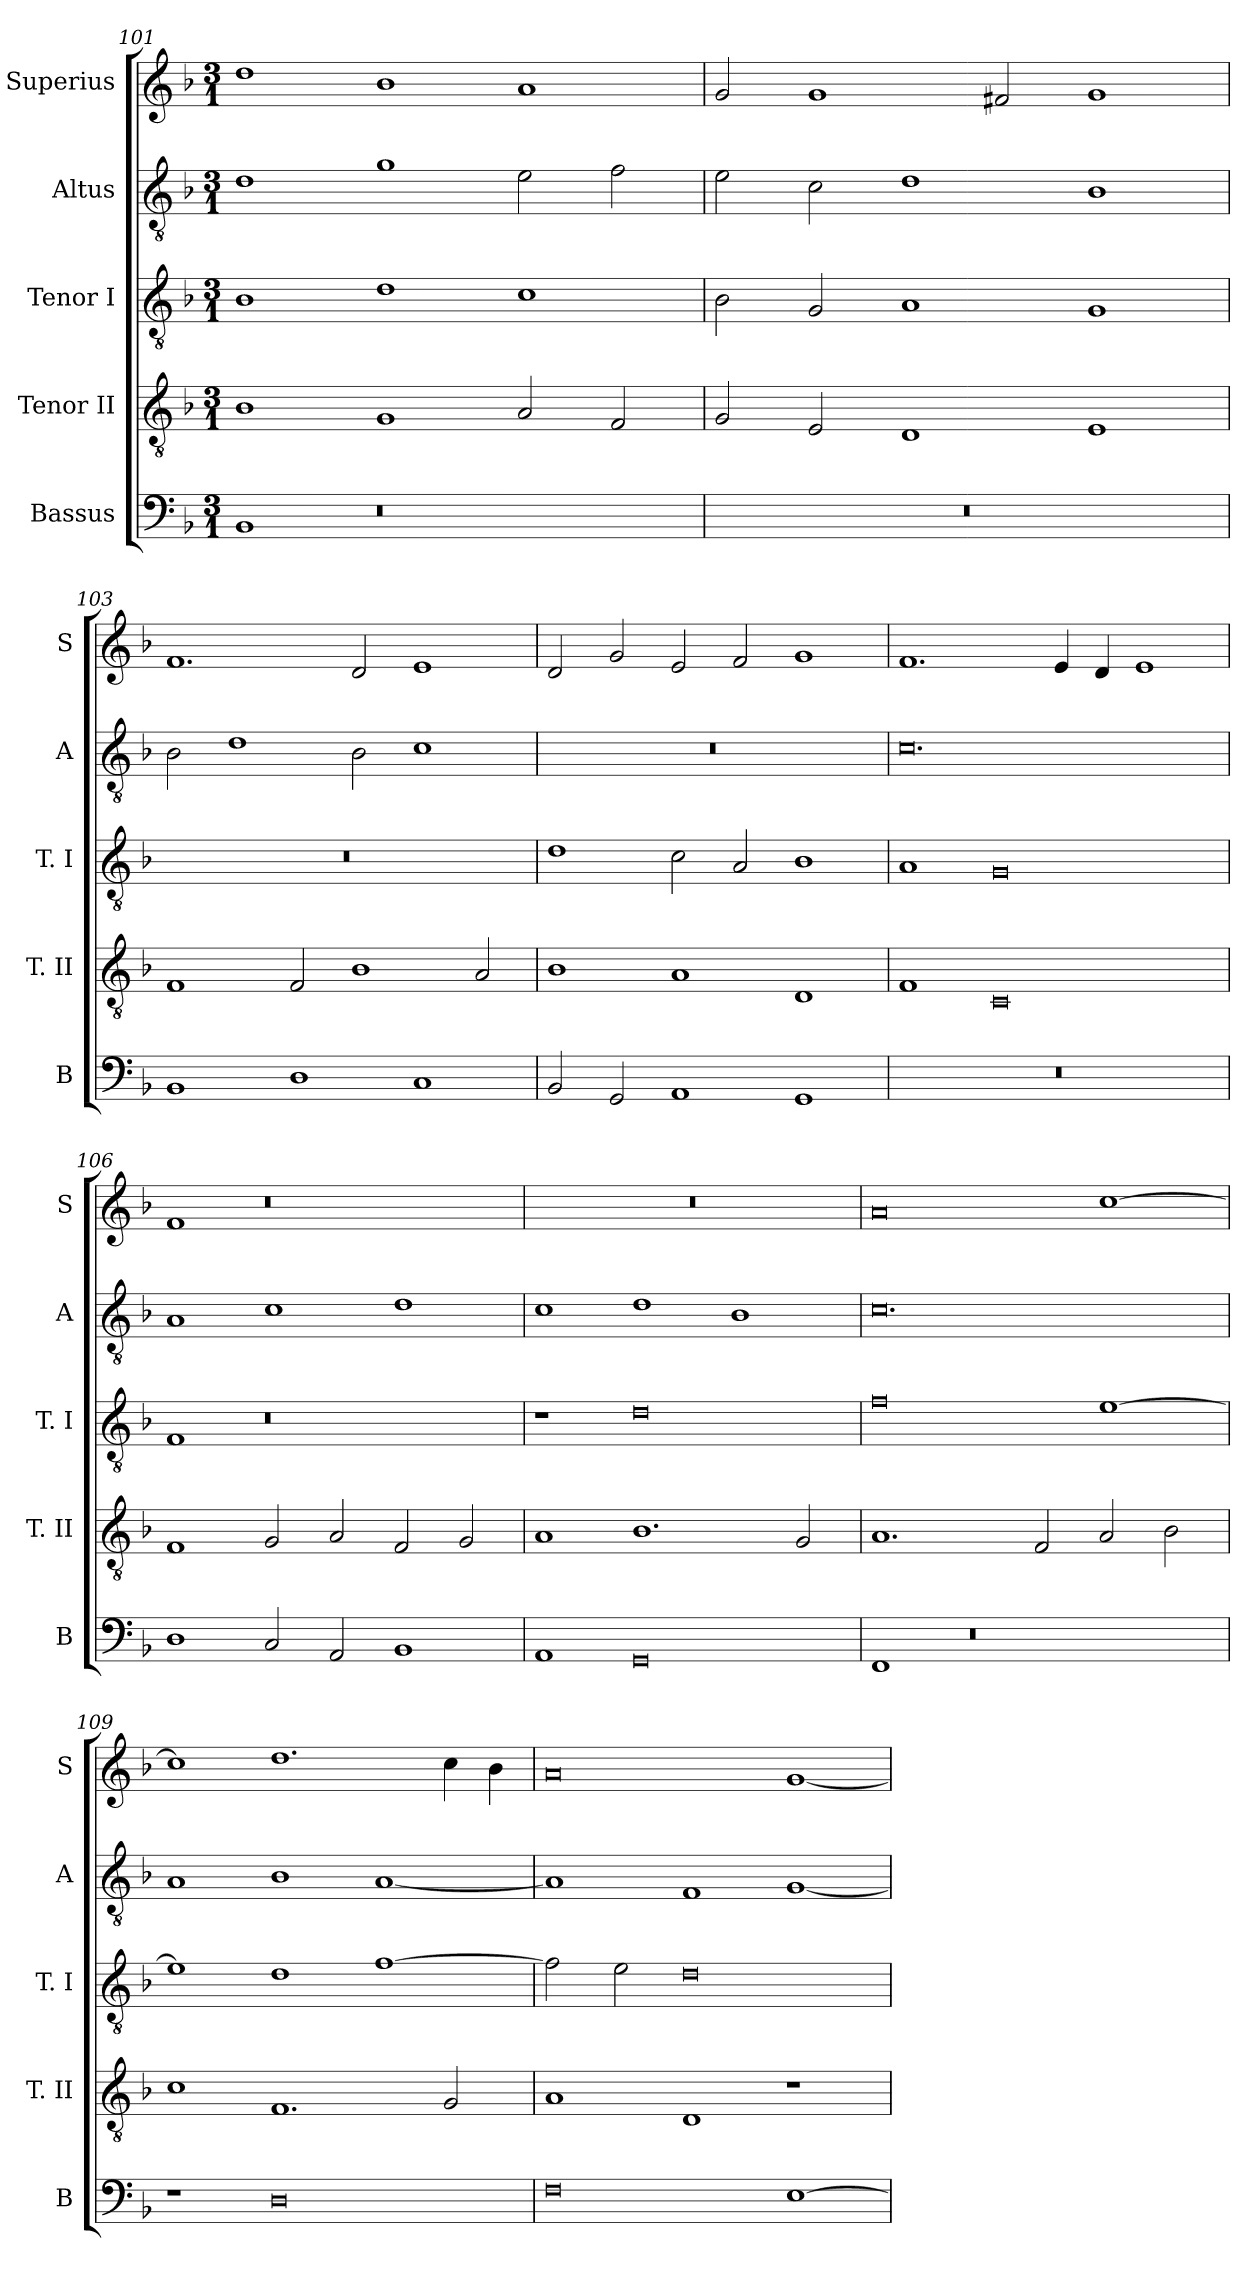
**kern	**kern	**kern	**kern	**kern
*part5	*part4	*part3	*part2	*part1
*staff5	*staff4	*staff3	*staff2	*staff1
*I"Bassus	*I"Tenor II	*I"Tenor I	*I"Altus	*I"Superius
*I'B	*I'T. II	*I'T. I	*I'A	*I'S
*clefF4	*clefGv2	*clefGv2	*clefGv2	*clefG2
*k[b-]	*k[b-]	*k[b-]	*k[b-]	*k[b-]
*F:	*F:	*F:	*F:	*F:
*M3/1	*M3/1	*M3/1	*M3/1	*M3/1
=101	=101	=101	=101	=101
1BB-	1B-	1B-	1d	1dd
0r	1G	1d	1g	1b-
.	2A	1c	2e	1a
.	2F	.	2f	.
=102	=102	=102	=102	=102
0.r	2G	2B-	2e	2g
.	2E	2G	2c	1g
.	1D	1A	1d	.
.	.	.	.	2f#X
.	1E	1G	1B-	1g
=103	=103	=103	=103	=103
1BB-	1F	0.r	2B-	1.f
.	.	.	1d	.
1D	2F	.	.	.
.	1B-	.	2B-	2d
1C	.	.	1c	1e
.	2A	.	.	.
=104	=104	=104	=104	=104
2BB-	1B-	1d	0.r	2d
2GG	.	.	.	2g
1AA	1A	2c	.	2e
.	.	2A	.	2f
1GG	1D	1B-	.	1g
=105	=105	=105	=105	=105
0.r	1F	1A	0.c	1.f
.	0C	0G	.	.
.	.	.	.	4e
.	.	.	.	4d
.	.	.	.	1e
=106	=106	=106	=106	=106
1D	1F	1F	1A	1f
2C	2G	0r	1c	0r
2AA	2A	.	.	.
1BB-	2F	.	1d	.
.	2G	.	.	.
=107	=107	=107	=107	=107
1AA	1A	1r	1c	0.r
0GG	1.B-	0d	1d	.
.	.	.	1B-	.
.	2G	.	.	.
=108	=108	=108	=108	=108
1FF	1.A	0f	0.c	0a
0r	.	.	.	.
.	2F	.	.	.
.	2A	[1e	.	[1cc
.	2B-	.	.	.
=109	=109	=109	=109	=109
1r	1c	1e]	1A	1cc]
0D	1.F	1d	1B-	1.dd
.	.	[1f	[1A	.
.	2G	.	.	4cc
.	.	.	.	4b-
=110	=110	=110	=110	=110
0F	1A	2f]	1A]	0a
.	.	2e	.	.
.	1D	0d	1F	.
[1E	1r	.	[1G	[1g
=	=	=	=	=
*-	*-	*-	*-	*-
